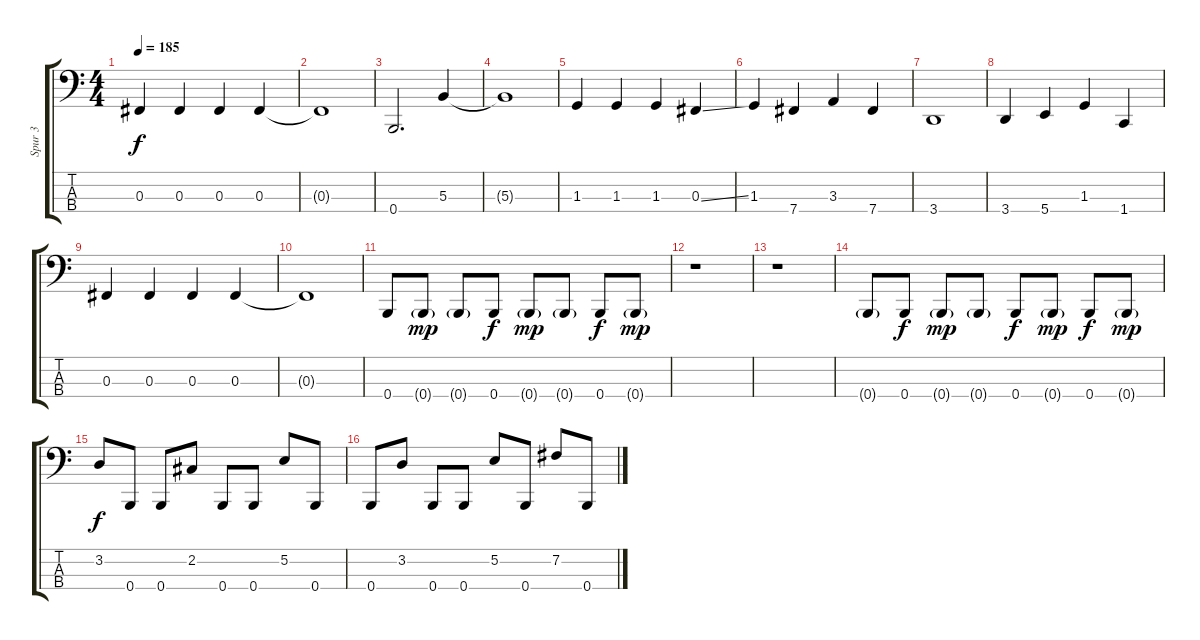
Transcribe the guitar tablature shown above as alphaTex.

\track ("Spur 3" "Spur 3") {instrument electricbasspick}
\staff {score tabs}
\tuning (E2 B1 Gb1 B0) {hide}
\ts (4 4)
\tempo 185
\clef f4
\ks c
0.3.4{dy f} 0.3.4 0.3.4 0.3.4 |
0.3{t}.1 |
0.4.2{d} 5.3.4 |
5.3{t}.1 |
1.3.4 1.3.4 1.3.4 0.3{ss}.4 |
1.3.4 7.4.4 3.3.4 7.4.4 |
3.4.1 |
3.4.4 5.4.4 1.3.4 1.4.4 |
0.3.4 0.3.4 0.3.4 0.3.4 |
0.3{t}.1 |
0.4.8 0.4{g}.8{dy mp} 0.4{g}.8 0.4.8{dy f} 0.4{g}.8{dy mp} 0.4{g}.8 0.4.8{dy f} 0.4{g}.8{dy mp} |
r.1 |
r.1 |
0.4{g}.8 0.4.8{dy f} 0.4{g}.8{dy mp} 0.4{g}.8 0.4.8{dy f} 0.4{g}.8{dy mp} 0.4.8{dy f} 0.4{g}.8{dy mp} |
3.2.8{dy f} 0.4.8 0.4.8 2.2.8 0.4.8 0.4.8 5.2.8 0.4.8 |
0.4.8 3.2.8 0.4.8 0.4.8 5.2.8 0.4.8 7.2.8 0.4.8
